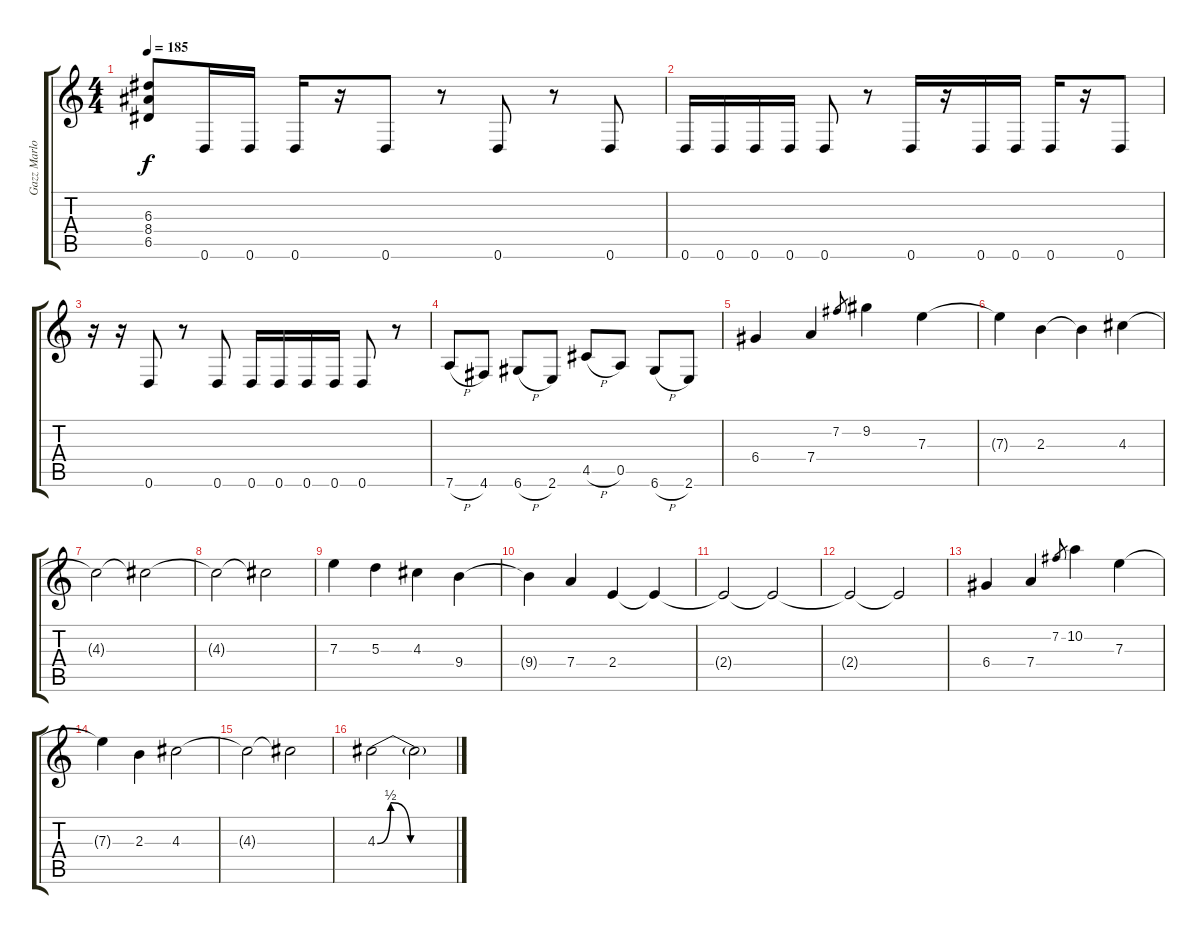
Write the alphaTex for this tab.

\track ("Gazz Marlow" "Gazz Marlo") {instrument distortionguitar}
\staff {score tabs}
\tuning (E4 B3 A3 D3 A2 D2) {hide}
\ts (4 4)
\tempo 185
\clef g2
\ks c
(6.3 8.4 6.5).8{dy f} 0.6.16 0.6.16 0.6.16 r.16 0.6.8 r.8 0.6.8 r.8 0.6.8 |
0.6.16 0.6.16 0.6.16 0.6.16 0.6.8 r.8 0.6.16 r.16 0.6.16 0.6.16 0.6.16 r.16 0.6.8 |
r.16 r.16 0.6.8 r.8 0.6.8 0.6.16 0.6.16 0.6.16 0.6.16 0.6.8 r.8 |
7.6{h}.8 4.6.8 6.6{h}.8 2.6.8 4.5{h}.8 0.5.8 6.6{h}.8 2.6.8 |
\section ("" "                 ")
6.4.4 7.4.4 7.2.8{gr} 9.2.4 7.3.4 |
7.3{t}.4 2.3.4 2.3{t}.4 4.3.4 |
\section ("" "")
4.3{t}.2 4.3{t}.2 |
4.3{t}.2 4.3{t}.2 |
\section ("" "")
7.3.4 5.3.4 4.3.4 9.4.4 |
9.4{t}.4 7.4.4 2.4.4 2.4{t}.4 |
\section ("" "")
2.4{t}.2 2.4{t}.2 |
2.4{t}.2 2.4{t}.2 |
\section ("" "          ")
6.4.4 7.4.4 7.2.8{gr} 10.2.4 7.3.4 |
7.3{t}.4 2.3.4 4.3.2 |
\section ("" "       ")
4.3{t}.2 4.3{t}.2 |
4.3{be (custom 0 0 10 2 25 0 30 0 60 0)}.2 4.3{t}.2
